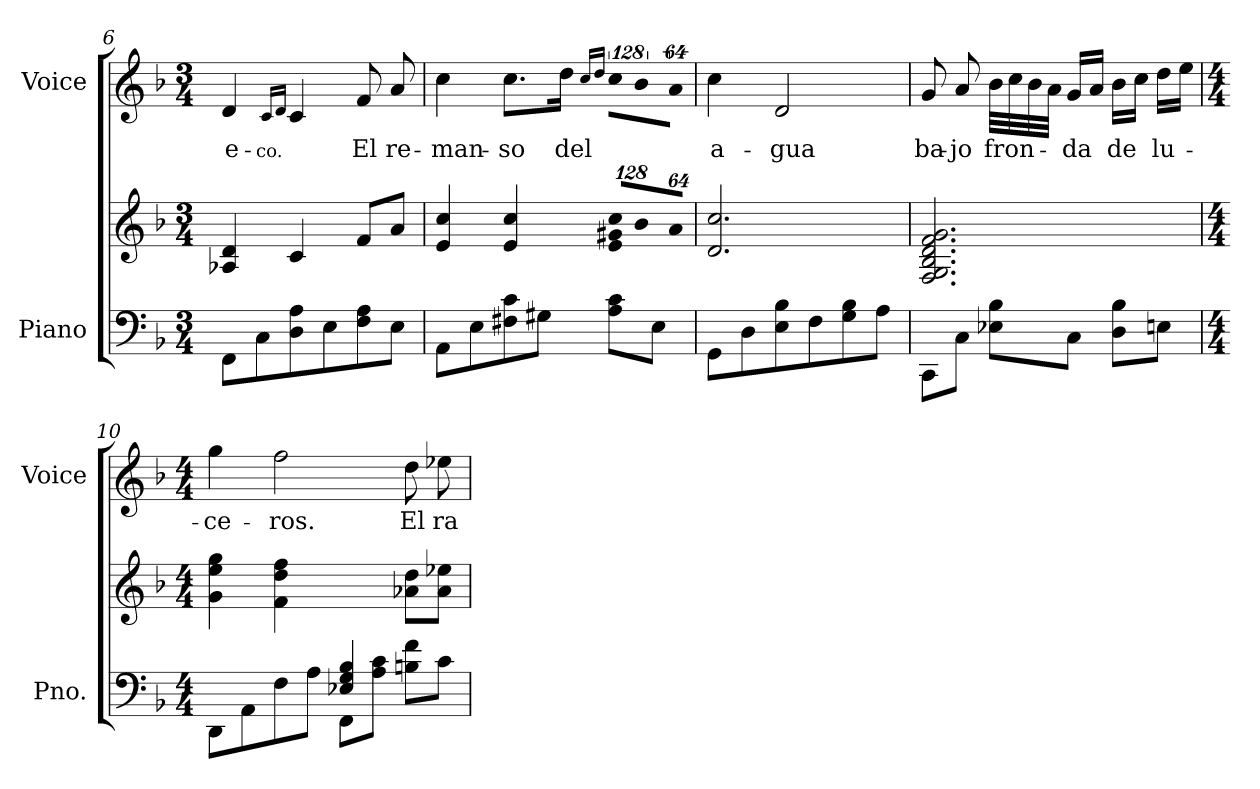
**kern	**kern	**kern	**text
*part2	*part2	*part1	*part1
*staff3	*staff2	*staff1	*staff1
*I"Piano	*	*I"Voice	*
*I'Pno.	*	*I'Voice	*
*clefF4	*clefG2	*clefG2	*
*k[b-]	*k[b-]	*k[b-]	*
*F:	*F:	*F:	*
*M3/4	*M3/4	*M3/4	*
=6	=6	=6	=6
!	!	!	!LO:LY:b:color=#000000
8FFi\L	4A-Xi/ 4di	4di/	e-
8Ci\	.	.	.
!	!	!	!LO:LY:b:color=#000000
.	.	16qci/LL	-co.
.	.	16qdi/JJ	.
8Di\ 8Ai	4ci/	4ci/	.
8Ei\	.	.	.
!	!	!	!LO:LY:b:color=#000000
8Fi\ 8Ai	8fi/L	8fi/	El
!	!	!	!LO:LY:b:color=#000000
8Ei\J	8ai/J	8ai/	re-
!!LO:LB:g=z
=7	=7	=7	=7
!	!	!	!LO:LY:b:color=#000000
8AAi\L	4ei/ 4cci	4cci\	-man-
8Ei\	.	.	.
!	!	!	!LO:LY:b:color=#000000
8F#Xi\ 8ci	4ei/ 4cci	8.cci\L	-so
8G#Xi\J	.	.	.
!	!	!	!LO:LY:b:color=#000000
.	.	16ddi\Jk	del
.	.	16qcci/LL	.
.	.	16qddi/JJ	.
*	*Xbrackettup	*	*
!	!LO:N:vis=8	!LO:N:vis=8	!
8Ai\ 8ciL	1024%85ei/ 1024%85g#Xi 1024%85cciL	1024%85cci\L	.
!	!LO:N:vis=8	!LO:N:vis=8	!
.	1024%85b-i/	1024%85b-i\	.
8Ei\J	.	.	.
!	!LO:N:vis=8	!LO:N:vis=8	!
.	512%43ai/J	512%43ai\J	.
=8	=8	=8	=8
!	!	!	!LO:LY:b:color=#000000
8GGi\L	2.di/ 2.cci	4cci\	a-
8Di\	.	.	.
!	!	!	!LO:LY:b:color=#000000
8Ei\ 8B-i	.	2di/	-gua
8Fi\	.	.	.
8Gi\ 8B-i	.	.	.
8Ai\J	.	.	.
=9	=9	=9	=9
!	!	!	!LO:LY:b:color=#000000
8CCi\L	2.Fi/ 2.Gi 2.B-i 2.di 2.fi 2.gi	8gi/	ba-
!	!	!	!LO:LY:b:color=#000000
8Ci\J	.	8ai/	-jo
!	!	!	!LO:LY:b:color=#000000
8E-Xi\ 8B-iL	.	32b-i\LLL	fron-
.	.	32cci\	.
.	.	32b-i\	.
.	.	32ai\JJJ	.
!	!	!	!LO:LY:b:color=#000000
8Ci\J	.	16gi/LL	-da
.	.	16ai/JJ	.
!	!	!	!LO:LY:b:color=#000000
8Di\ 8B-iL	.	16b-i\LL	de
.	.	16cci\JJ	.
!	!	!	!LO:LY:b:color=#000000
8Eni\J	.	16ddi\LL	lu-
.	.	16eei\JJ	.
!!LO:PB:g=z
=10	=10	=10	=10
*M4/4	*M4/4	*M4/4	*
*^	*	*	*
!	!	!	!	!LO:LY:b:color=#000000
2ryy	8DDi\L	4gi\ 4eei 4ggi	4ggi\	-ce-
.	8AAi\	.	.	.
!	!	!	!	!LO:LY:b:color=#000000
.	8Fi\	4fi\ 4ddi 4ffi	2ffi\	-ros.
.	8Ai\J	.	.	.
4E-Xi/ 4Gi 4B-i	8FFi\L	4ryy	.	.
.	8Ai\ 8ciJ	.	.	.
!	!	!	!	!LO:LY:b:color=#000000
4ryy	8Bni\ 8fiL	8a-Xi\ 8ddiL	8ddi\	El
!	!	!	!	!LO:LY:b:color=#000000
.	8ci\J	8a-i\ 8ee-XiJ	8ee-Xi\	ra-
*v	*v	*	*	*
=	=	=	=
*-	*-	*-	*-
